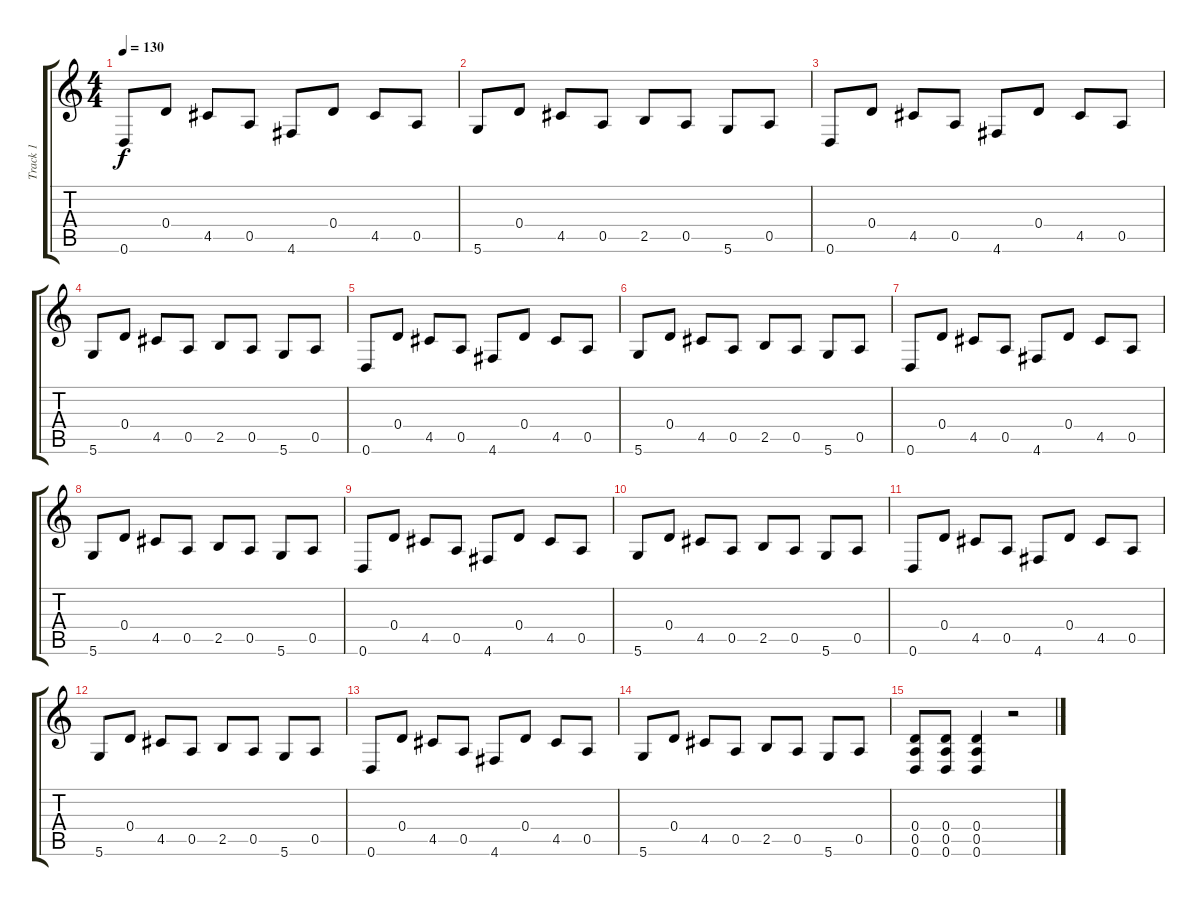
\track ("Track 1" "Track 1") {instrument overdrivenguitar}
\staff {score tabs}
\tuning (E4 B3 G3 D3 A2 D2) {hide}
\ts (4 4)
\tempo 130
\clef g2
\ks c
0.6.8{dy f} 0.4.8 4.5.8 0.5.8 4.6.8 0.4.8 4.5.8 0.5.8 |
5.6.8 0.4.8 4.5.8 0.5.8 2.5.8 0.5.8 5.6.8 0.5.8 |
0.6.8 0.4.8 4.5.8 0.5.8 4.6.8 0.4.8 4.5.8 0.5.8 |
5.6.8 0.4.8 4.5.8 0.5.8 2.5.8 0.5.8 5.6.8 0.5.8 |
0.6.8 0.4.8 4.5.8 0.5.8 4.6.8 0.4.8 4.5.8 0.5.8 |
5.6.8 0.4.8 4.5.8 0.5.8 2.5.8 0.5.8 5.6.8 0.5.8 |
0.6.8 0.4.8 4.5.8 0.5.8 4.6.8 0.4.8 4.5.8 0.5.8 |
5.6.8 0.4.8 4.5.8 0.5.8 2.5.8 0.5.8 5.6.8 0.5.8 |
0.6.8 0.4.8 4.5.8 0.5.8 4.6.8 0.4.8 4.5.8 0.5.8 |
5.6.8 0.4.8 4.5.8 0.5.8 2.5.8 0.5.8 5.6.8 0.5.8 |
0.6.8 0.4.8 4.5.8 0.5.8 4.6.8 0.4.8 4.5.8 0.5.8 |
5.6.8 0.4.8 4.5.8 0.5.8 2.5.8 0.5.8 5.6.8 0.5.8 |
0.6.8 0.4.8 4.5.8 0.5.8 4.6.8 0.4.8 4.5.8 0.5.8 |
5.6.8 0.4.8 4.5.8 0.5.8 2.5.8 0.5.8 5.6.8 0.5.8 |
(0.4 0.5 0.6).8 (0.4 0.5 0.6).8 (0.4 0.5 0.6).4 r.2
